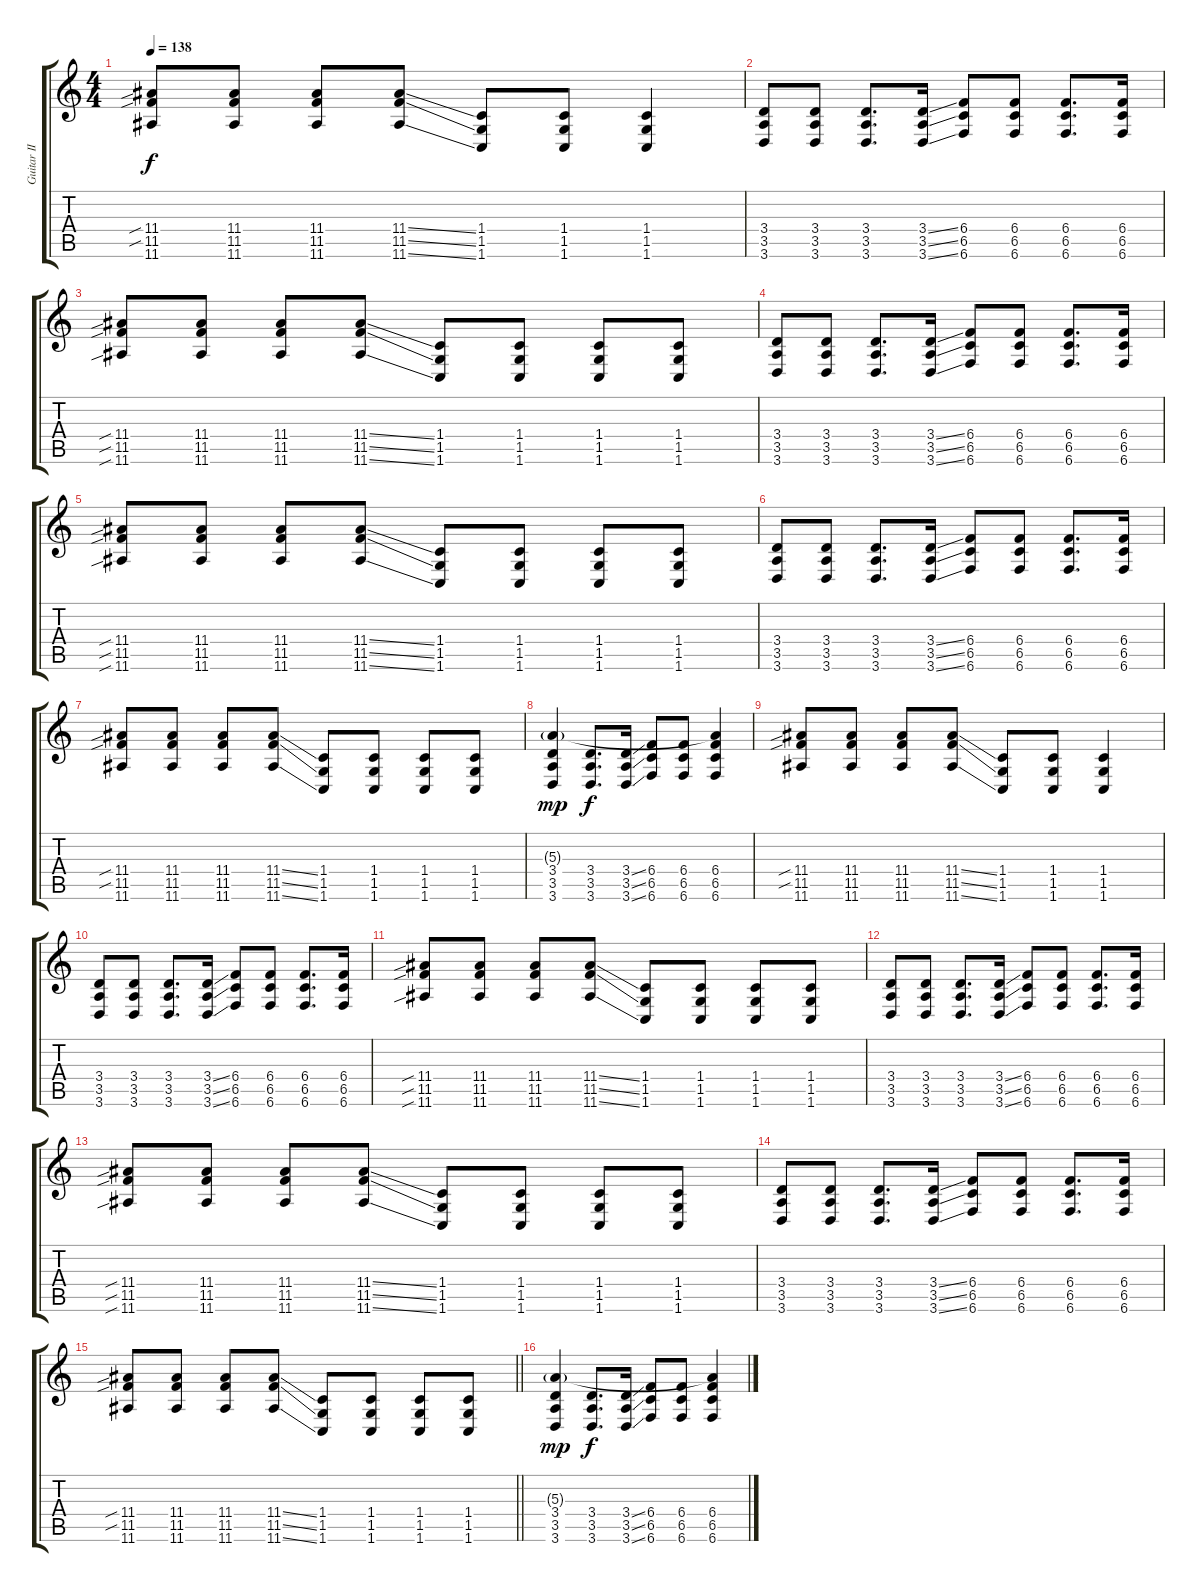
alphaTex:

\track ("Guitar II" "Guitar II") {instrument distortionguitar}
\staff {score tabs}
\tuning (Db4 Ab3 E3 B2 Gb2 B1) {hide}
\ts (4 4)
\tempo 138
\clef g2
\ks c
(11.4{sib} 11.5{sib} 11.6).8{dy f} (11.4 11.5 11.6).8 (11.4 11.5 11.6).8 (11.4{ss} 11.5{ss} 11.6{ss}).8 (1.4 1.5 1.6).8 (1.4 1.5 1.6).8 (1.4 1.5 1.6).4 |
(3.4 3.5 3.6).8 (3.4 3.5 3.6).8 (3.4 3.5 3.6).8{d} (3.4{ss} 3.5{ss} 3.6{ss}).16 (6.4 6.5 6.6).8 (6.4 6.5 6.6).8 (6.4 6.5 6.6).8{d} (6.4 6.5 6.6).16 |
(11.4{sib} 11.5{sib} 11.6{sib}).8 (11.4 11.5 11.6).8 (11.4 11.5 11.6).8 (11.4{ss} 11.5{ss} 11.6{ss}).8 (1.4 1.5 1.6).8 (1.4 1.5 1.6).8 (1.4 1.5 1.6).8 (1.4 1.5 1.6).8 |
(3.4 3.5 3.6).8 (3.4 3.5 3.6).8 (3.4 3.5 3.6).8{d} (3.4{ss} 3.5{ss} 3.6{ss}).16 (6.4 6.5 6.6).8 (6.4 6.5 6.6).8 (6.4 6.5 6.6).8{d} (6.4 6.5 6.6).16 |
(11.4{sib} 11.5{sib} 11.6{sib}).8 (11.4 11.5 11.6).8 (11.4 11.5 11.6).8 (11.4{ss} 11.5{ss} 11.6{ss}).8 (1.4 1.5 1.6).8 (1.4 1.5 1.6).8 (1.4 1.5 1.6).8 (1.4 1.5 1.6).8 |
(3.4 3.5 3.6).8 (3.4 3.5 3.6).8 (3.4 3.5 3.6).8{d} (3.4{ss} 3.5{ss} 3.6{ss}).16 (6.4 6.5 6.6).8 (6.4 6.5 6.6).8 (6.4 6.5 6.6).8{d} (6.4 6.5 6.6).16 |
(11.4{sib} 11.5{sib} 11.6).8 (11.4 11.5 11.6).8 (11.4 11.5 11.6).8 (11.4{ss} 11.5{ss} 11.6{ss}).8 (1.4 1.5 1.6).8 (1.4 1.5 1.6).8 (1.4 1.5 1.6).8 (1.4 1.5 1.6).8 |
(5.3{g} 3.4 3.5 3.6).4{dy mp} (3.4 3.5 3.6).8{d dy f} (3.4{ss} 3.5{ss} 3.6{ss}).16 (6.4 6.5 6.6).8 (6.4 6.5 6.6).8 (5.3{t} 6.4 6.5 6.6).4 |
(11.4{sib} 11.5{sib} 11.6).8 (11.4 11.5 11.6).8 (11.4 11.5 11.6).8 (11.4{ss} 11.5{ss} 11.6{ss}).8 (1.4 1.5 1.6).8 (1.4 1.5 1.6).8 (1.4 1.5 1.6).4 |
(3.4 3.5 3.6).8 (3.4 3.5 3.6).8 (3.4 3.5 3.6).8{d} (3.4{ss} 3.5{ss} 3.6{ss}).16 (6.4 6.5 6.6).8 (6.4 6.5 6.6).8 (6.4 6.5 6.6).8{d} (6.4 6.5 6.6).16 |
(11.4{sib} 11.5{sib} 11.6{sib}).8 (11.4 11.5 11.6).8 (11.4 11.5 11.6).8 (11.4{ss} 11.5{ss} 11.6{ss}).8 (1.4 1.5 1.6).8 (1.4 1.5 1.6).8 (1.4 1.5 1.6).8 (1.4 1.5 1.6).8 |
(3.4 3.5 3.6).8 (3.4 3.5 3.6).8 (3.4 3.5 3.6).8{d} (3.4{ss} 3.5{ss} 3.6{ss}).16 (6.4 6.5 6.6).8 (6.4 6.5 6.6).8 (6.4 6.5 6.6).8{d} (6.4 6.5 6.6).16 |
(11.4{sib} 11.5{sib} 11.6{sib}).8 (11.4 11.5 11.6).8 (11.4 11.5 11.6).8 (11.4{ss} 11.5{ss} 11.6{ss}).8 (1.4 1.5 1.6).8 (1.4 1.5 1.6).8 (1.4 1.5 1.6).8 (1.4 1.5 1.6).8 |
(3.4 3.5 3.6).8 (3.4 3.5 3.6).8 (3.4 3.5 3.6).8{d} (3.4{ss} 3.5{ss} 3.6{ss}).16 (6.4 6.5 6.6).8 (6.4 6.5 6.6).8 (6.4 6.5 6.6).8{d} (6.4 6.5 6.6).16 |
\barLineRight lightlight
(11.4{sib} 11.5{sib} 11.6).8 (11.4 11.5 11.6).8 (11.4 11.5 11.6).8 (11.4{ss} 11.5{ss} 11.6{ss}).8 (1.4 1.5 1.6).8 (1.4 1.5 1.6).8 (1.4 1.5 1.6).8 (1.4 1.5 1.6).8 |
(5.3{g} 3.4 3.5 3.6).4{dy mp} (3.4 3.5 3.6).8{d dy f} (3.4{ss} 3.5{ss} 3.6{ss}).16 (6.4 6.5 6.6).8 (6.4 6.5 6.6).8 (5.3{t} 6.4 6.5 6.6).4
